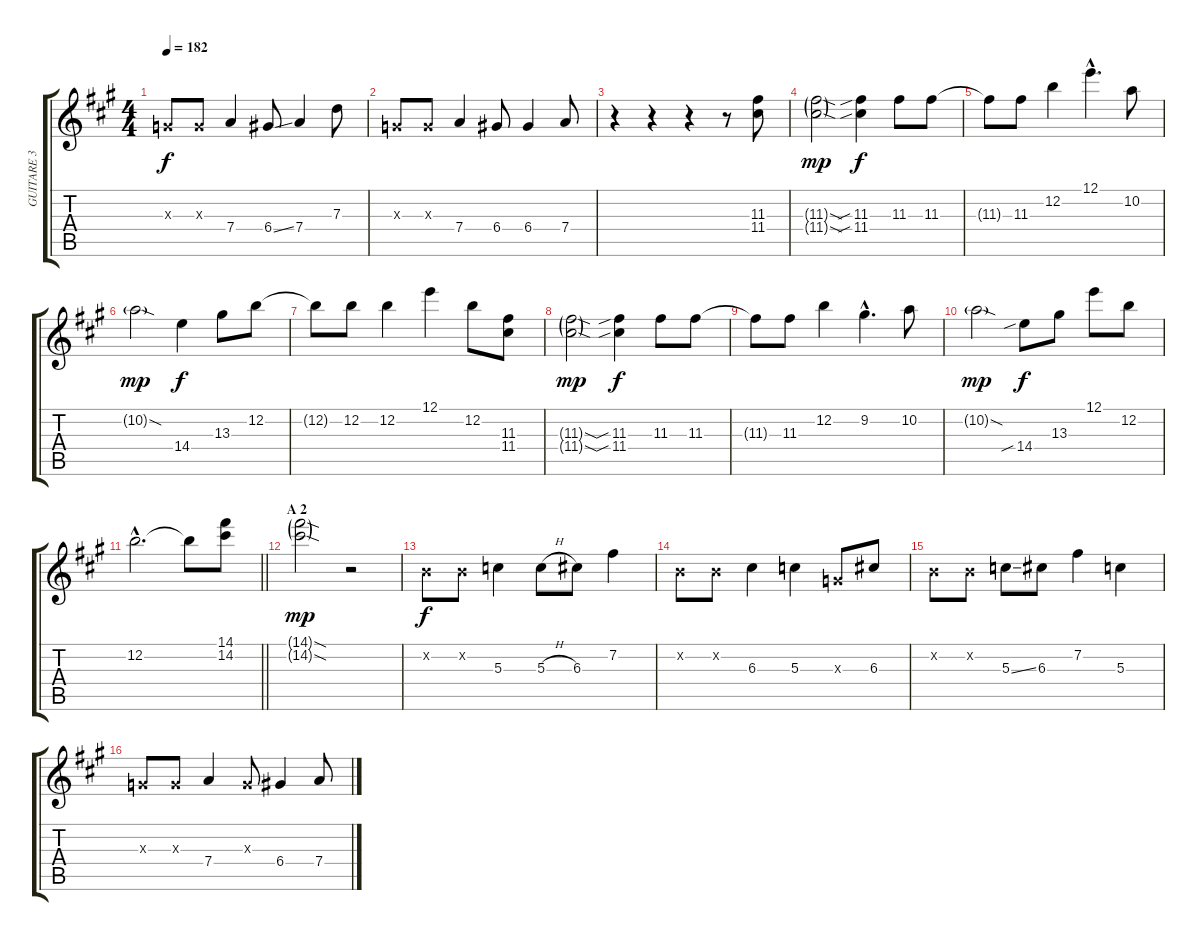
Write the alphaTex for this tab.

\track ("GUITARE 3" "GUITARE 3") {instrument distortionguitar}
\staff {score tabs}
\tuning (E4 B3 G3 D3 A2 E2) {hide}
\ts (4 4)
\tempo 182
\clef g2
\ks a
0.3{x}.8{dy f} 0.3{x}.8 7.4.4 6.4{ss}.8 7.4.4 7.3.8 |
0.3{x}.8 0.3{x}.8 7.4.4 6.4.8 6.4.4 7.4.8 |
r.4{volume 10} r.4 r.4 r.8 (11.3 11.4).8 |
(11.3{sod g} 11.4{sod g}).2{dy mp} (11.3{sib} 11.4{sib}).4{dy f} 11.3.8 11.3.8 |
11.3{t}.8 11.3.8 12.2.4 12.1{hac}.4{d} 10.2.8 |
10.2{sod g}.2{dy mp} 14.4.4{dy f} 13.3.8 12.2.8 |
12.2{t}.8 12.2.8 12.2.4 12.1.4 12.2.8 (11.3 11.4).8 |
(11.3{sod g} 11.4{sod g}).2{dy mp} (11.3{sib} 11.4{sib}).4{dy f} 11.3.8 11.3.8 |
11.3{t}.8 11.3.8 12.2.4 9.2{hac}.4{d} 10.2.8 |
10.2{sod g}.2{dy mp} 14.4{sib}.8{dy f} 13.3.8 12.1.8 12.2.8 |
\barLineRight lightlight
12.2{hac}.2{d} 12.2{t}.8 (14.1 14.2).8 |
\section ("" "A 2")
(14.1{sod g} 14.2{sod g}).2{dy mp} r.2 |
0.2{x}.8{dy f volume 8} 0.2{x}.8 5.3.4 5.3{h}.8 6.3.8 7.2.4 |
0.2{x}.8 0.2{x}.8 6.3.4 5.3.4 0.3{x}.8 6.3.8 |
0.2{x}.8 0.2{x}.8 5.3{ss}.8 6.3.8 7.2.4 5.3.4 |
0.3{x}.8 0.3{x}.8 7.4.4 0.3{x}.8 6.4.4 7.4.8
